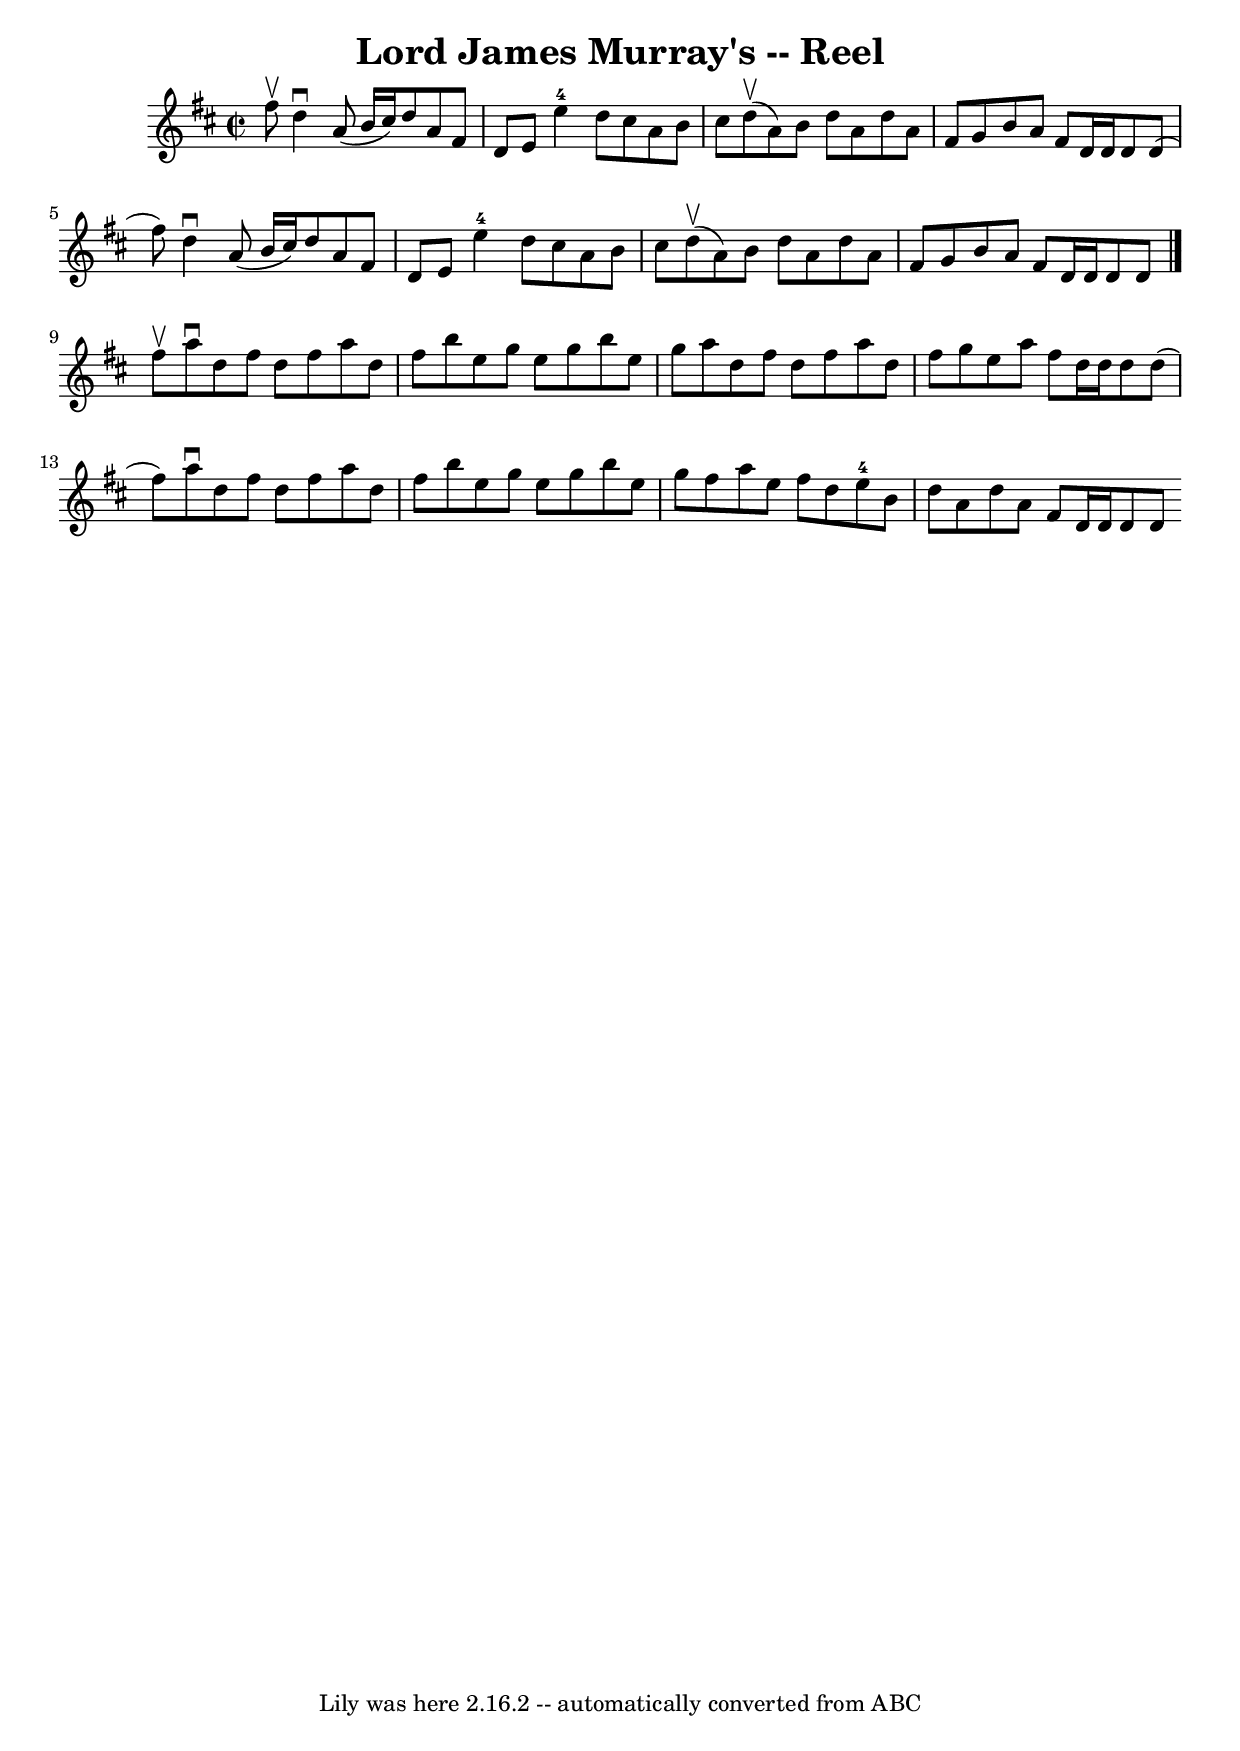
\version "2.16.2"
\include "Mammoth.ily"
\header {
  %% book = "Ryan's Mammoth Collection"
 crossRefNumber = "1"
 footnotes = "\\\\362"
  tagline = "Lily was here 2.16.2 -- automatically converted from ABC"
  title = "Lord James Murray's -- Reel"

}
voicedefault =  {


  \override Staff.TimeSignature #'style = #'C
  \time 2/2 
  \key d \major fis''8^\upbow  |
 d''4^\downbow a'8 ( b'16 cis''16) d''8 a'8 fis'8 d'8     |
 e'8 e''4-4 d''8 cis''8 a'8 b'8 cis''8    |
 d''8^\upbow(a'8 ) b'8 d''8 a'8 d''8 a'8 fis'8    |
 g'8 b'8 a'8 fis'8 d'16 d'16 d'8 d'8 (fis''8)    |
 d''4^\downbow a'8 (b'16 cis''16) d''8 a'8 fis'8 d'8     |
 e'8 e''4-4 d''8 cis''8 a'8 b'8 cis''8     |
 d''8^\upbow(a'8) b'8 d''8 a'8 d''8 a'8 fis'8  |
 g'8 b'8 a'8 fis'8 d'16 d'16 d'8 d'8     \bar "|." fis''8^\upbow  |
 a''8^\downbow d''8 fis''8 d''8 fis''8 a''8 d''8 fis''8     |
 b''8 e''8 g''8 e''8 g''8 b''8 e''8 g''8     |
 a''8 d''8 fis''8 d''8 fis''8 a''8 d''8 fis''8     |
 g''8 e''8 a''8 fis''8 d''16 d''16 d''8 d''8 (fis''8)    |
 a''8^\downbow d''8 fis''8 d''8 fis''8 a''8 d''8 fis''8     |
 b''8 e''8 g''8 e''8 g''8 b''8 e''8 g''8     |
 fis''8 a''8 e''8 fis''8 d''8 e''8-4 b'8 d''8   |
 a'8 d''8 a'8 fis'8 d'16 d'16 d'8 d'8       \bar " |."   

}

\score{
  <<

    \context Staff="default"
    {
      \voicedefault 
      
    }

  >>
  \layout {
    
  }
  \midi {
  }

}
